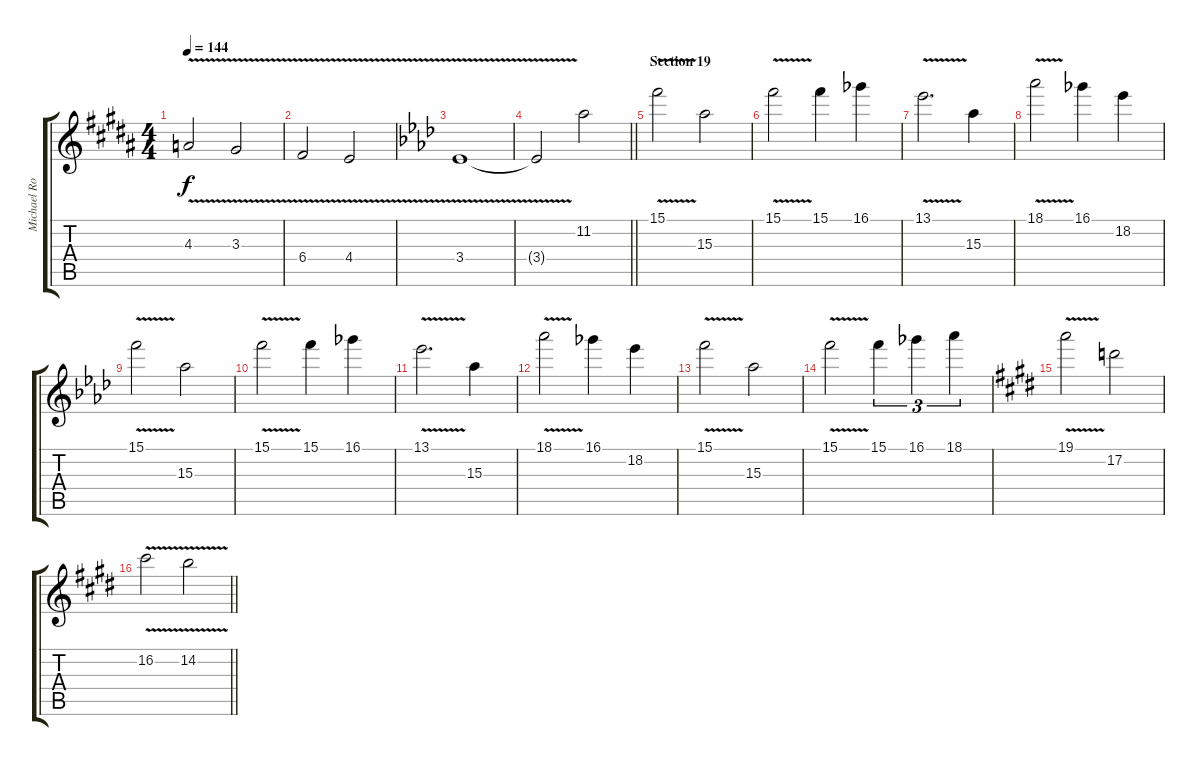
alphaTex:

\track ("Michael Romeo (guitar)" "Michael Ro") {instrument distortionguitar}
\staff {score tabs}
\tuning (D4 A3 F3 C3 G2 D2) {hide}
\ts (4 4)
\tempo 144
\clef g2
\ks g#minor
4.3{v}.2{dy f} 3.3{v}.2 |
6.4{v}.2 4.4{v}.2 |
\ks fminor
3.4{v}.1 |
\barLineRight lightlight
3.4{t}.2 11.2.2 |
\section ("" "Section 19")
15.1{v}.2 15.3.2 |
15.1{v}.2 15.1.4 16.1.4 |
13.1{v}.2{d} 15.3.4 |
18.1{v}.2 16.1.4 18.2.4 |
15.1{v}.2 15.3.2 |
15.1{v}.2 15.1.4 16.1.4 |
13.1{v}.2{d} 15.3.4 |
18.1{v}.2 16.1.4 18.2.4 |
15.1{v}.2 15.3.2 |
15.1{v}.2 15.1.4{tu (3 2)} 16.1.4{tu (3 2)} 18.1.4{tu (3 2)} |
\ks c#minor
19.1{v}.2 17.2.2 |
\barLineRight lightlight
16.2{v}.2 14.2{v}.2
